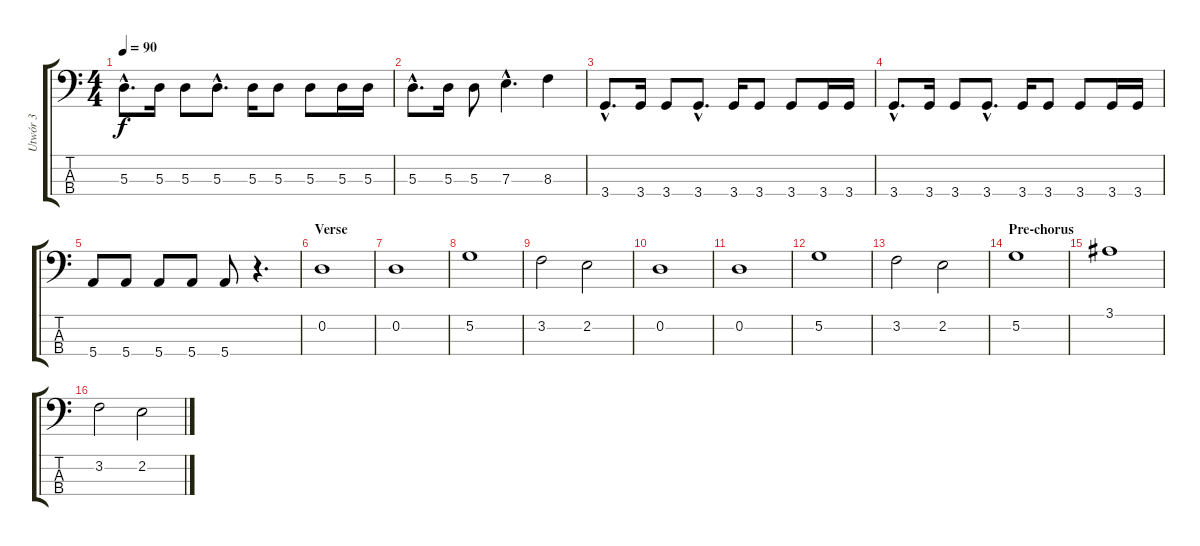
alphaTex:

\track ("Utwór 3" "Utwór 3") {instrument electricbassfinger}
\staff {score tabs}
\tuning (G2 D2 A1 E1) {hide}
\ts (4 4)
\tempo 90
\clef f4
\ks c
5.3{hac}.8{d dy f instrument electricbassfinger} 5.3.16 5.3.8 5.3{hac}.8{d} 5.3.16 5.3.8 5.3.8 5.3.16 5.3.16 |
5.3{hac}.8{d instrument electricbassfinger} 5.3.16 5.3.8 7.3{hac}.4{d} 8.3.4 |
3.4{hac}.8{d instrument electricbassfinger} 3.4.16 3.4.8 3.4{hac}.8{d} 3.4.16 3.4.8 3.4.8 3.4.16 3.4.16 |
3.4{hac}.8{d instrument electricbassfinger} 3.4.16 3.4.8 3.4{hac}.8{d} 3.4.16 3.4.8 3.4.8 3.4.16 3.4.16 |
5.4.8{instrument electricbassfinger} 5.4.8 5.4.8 5.4.8 5.4.8 r.4{d} |
\section ("" "Verse")
0.2.1{instrument electricbassfinger} |
0.2.1 |
5.2.1 |
3.2.2 2.2.2 |
0.2.1{instrument electricbassfinger} |
0.2.1 |
5.2.1 |
3.2.2 2.2.2 |
\section ("" "Pre-chorus")
5.2.1{instrument electricbassfinger} |
3.1.1 |
3.2.2 2.2.2
